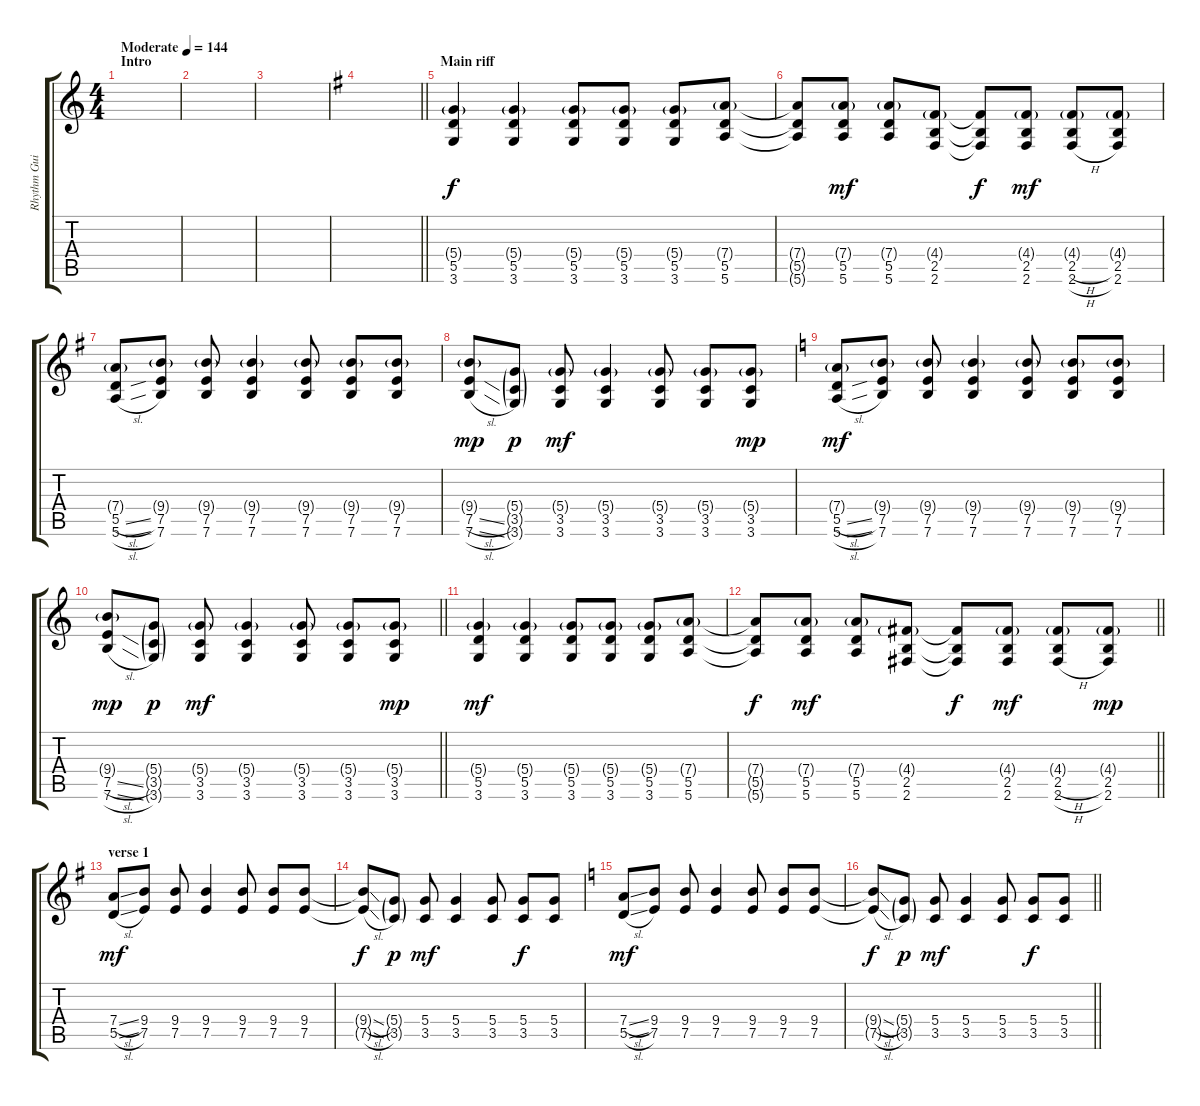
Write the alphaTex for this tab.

\track ("Rhythm Guitar" "Rhythm Gui") {instrument distortionguitar}
\staff {score tabs}
\tuning (E4 B3 G3 D3 A2 E2) {hide}
\ts (4 4)
\section ("" "Intro ")
\tempo (144 "Moderate")
\clef g2
\ks c
|
|
|
\barLineRight lightlight
\ks g
|
\section ("" "Main riff")
(5.4{g} 5.5 3.6).4 (5.4{g} 5.5 3.6).4 (5.4{g} 5.5 3.6).8 (5.4{g} 5.5 3.6).8 (5.4{g} 5.5 3.6).8 (7.4{g} 5.5 5.6).8 |
(7.4{t} 5.5{t} 5.6{t}).8{dy f} (7.4{g} 5.5 5.6).8{dy mf} (7.4{g} 5.5 5.6).8 (4.4{g} 2.5 2.6).8 (4.4{t} 2.5{t} 2.6{t}).8{dy f} (4.4{g} 2.5 2.6).8{dy mf} (4.4{g} 2.5{h} 2.6{h}).8 (4.4{g} 2.5 2.6).8 |
(7.4{g} 5.5{sl} 5.6{sl}).8 (9.4{g} 7.5 7.6).8 (9.4{g} 7.5 7.6).8 (9.4{g} 7.5 7.6).4 (9.4{g} 7.5 7.6).8 (9.4{g} 7.5 7.6).8 (9.4{g} 7.5 7.6).8 |
(9.4{g} 7.5{sl} 7.6{sl}).8{dy mp} (5.4{g} 3.5{g} 3.6{g}).8{dy p} (5.4{g} 3.5 3.6).8{dy mf} (5.4{g} 3.5 3.6).4 (5.4{g} 3.5 3.6).8 (5.4{g} 3.5 3.6).8 (5.4{g} 3.5 3.6).8{dy mp} |
\ks c
(7.4{g} 5.5{sl} 5.6{sl}).8{dy mf} (9.4{g} 7.5 7.6).8 (9.4{g} 7.5 7.6).8 (9.4{g} 7.5 7.6).4 (9.4{g} 7.5 7.6).8 (9.4{g} 7.5 7.6).8 (9.4{g} 7.5 7.6).8 |
\barLineRight lightlight
(9.4{g} 7.5{sl} 7.6{sl}).8{dy mp} (5.4{g} 3.5{g} 3.6{g}).8{dy p} (5.4{g} 3.5 3.6).8{dy mf} (5.4{g} 3.5 3.6).4 (5.4{g} 3.5 3.6).8 (5.4{g} 3.5 3.6).8 (5.4{g} 3.5 3.6).8{dy mp} |
(5.4{g} 5.5 3.6).4{dy mf} (5.4{g} 5.5 3.6).4 (5.4{g} 5.5 3.6).8 (5.4{g} 5.5 3.6).8 (5.4{g} 5.5 3.6).8 (7.4{g} 5.5 5.6).8 |
\barLineRight lightlight
(7.4{t} 5.5{t} 5.6{t}).8{dy f} (7.4{g} 5.5 5.6).8{dy mf} (7.4{g} 5.5 5.6).8 (4.4{g} 2.5 2.6).8 (4.4{t} 2.5{t} 2.6{t}).8{dy f} (4.4{g} 2.5 2.6).8{dy mf} (4.4{g} 2.5{h} 2.6{h}).8 (4.4{g} 2.5 2.6).8{dy mp} |
\section ("" "verse 1")
\ks g
(7.4{sl} 5.5{sl}).8{dy mf} (9.4 7.5).8 (9.4 7.5).8 (9.4 7.5).4 (9.4 7.5).8 (9.4 7.5).8 (9.4 7.5).8 |
(9.4{sl t} 7.5{sl t}).8{dy f} (5.4{g} 3.5{g}).8{dy p} (5.4 3.5).8{dy mf} (5.4 3.5).4 (5.4 3.5).8 (5.4 3.5).8{dy f} (5.4 3.5).8 |
\ks c
(7.4{sl} 5.5{sl}).8{dy mf} (9.4 7.5).8 (9.4 7.5).8 (9.4 7.5).4 (9.4 7.5).8 (9.4 7.5).8 (9.4 7.5).8 |
\barLineRight lightlight
(9.4{sl t} 7.5{sl t}).8{dy f} (5.4{g} 3.5{g}).8{dy p} (5.4 3.5).8{dy mf} (5.4 3.5).4 (5.4 3.5).8 (5.4 3.5).8{dy f} (5.4 3.5).8
